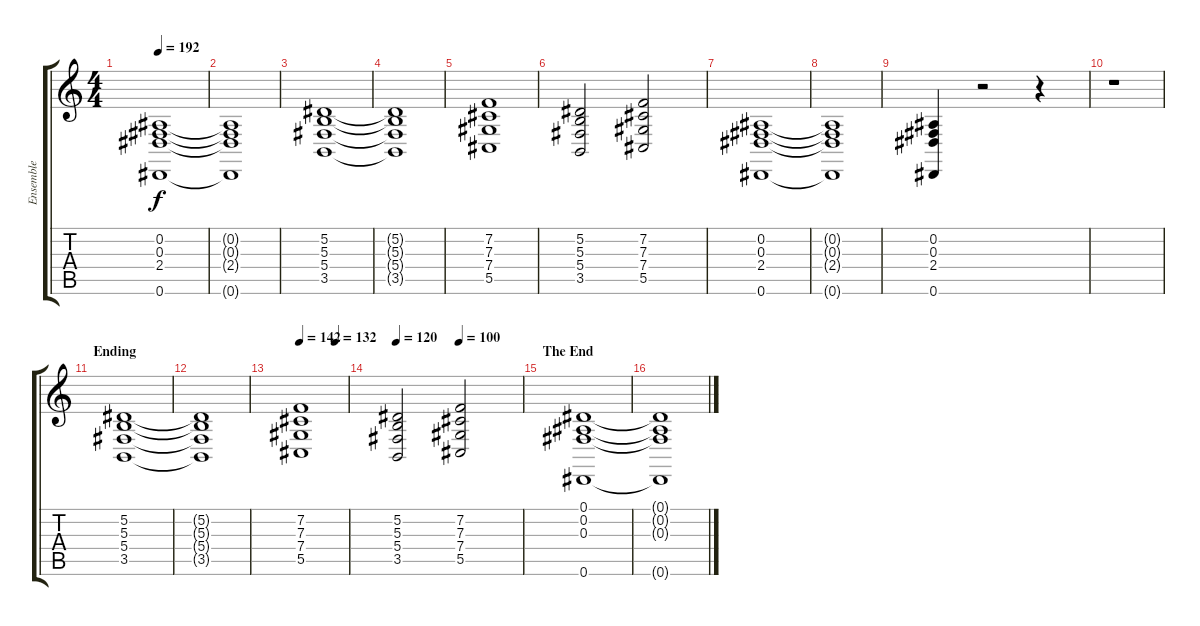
\track ("Ensemble" "Ensemble") {instrument stringensemble1}
\staff {score tabs}
\tuning (Eb4 Bb3 Gb3 Db3 Ab2 Eb2) {hide}
\ts (4 4)
\tempo 192
\clef g2
\ks c
(0.2{t} 0.3{t} 2.4{t} 0.6{t}).1{dy f} |
(0.2{t} 0.3{t} 2.4{t} 0.6{t}).1 |
(5.2 5.3 5.4 3.5).1 |
(5.2{t} 5.3{t} 5.4{t} 3.5{t}).1 |
(7.2 7.3 7.4 5.5).1 |
(5.2 5.3 5.4 3.5).2 (7.2 7.3 7.4 5.5).2 |
(0.2 0.3 2.4 0.6).1 |
(0.2{t} 0.3{t} 2.4{t} 0.6{t}).1 |
(0.2 0.3 2.4 0.6).4 r.2 r.4 |
r.1 |
\section ("" "Ending")
(5.2 5.3 5.4 3.5).1 |
(5.2{t} 5.3{t} 5.4{t} 3.5{t}).1 |
\tempo 142
\tempo (132 0.75)
(7.2 7.3 7.4 5.5).1 |
\tempo 120
\tempo (100 0.5)
(5.2 5.3 5.4 3.5).2 (7.2 7.3 7.4 5.5).2 |
\section ("" "The End")
(0.1 0.2 0.3 0.6).1 |
(0.1{t} 0.2{t} 0.3{t} 0.6{t}).1
